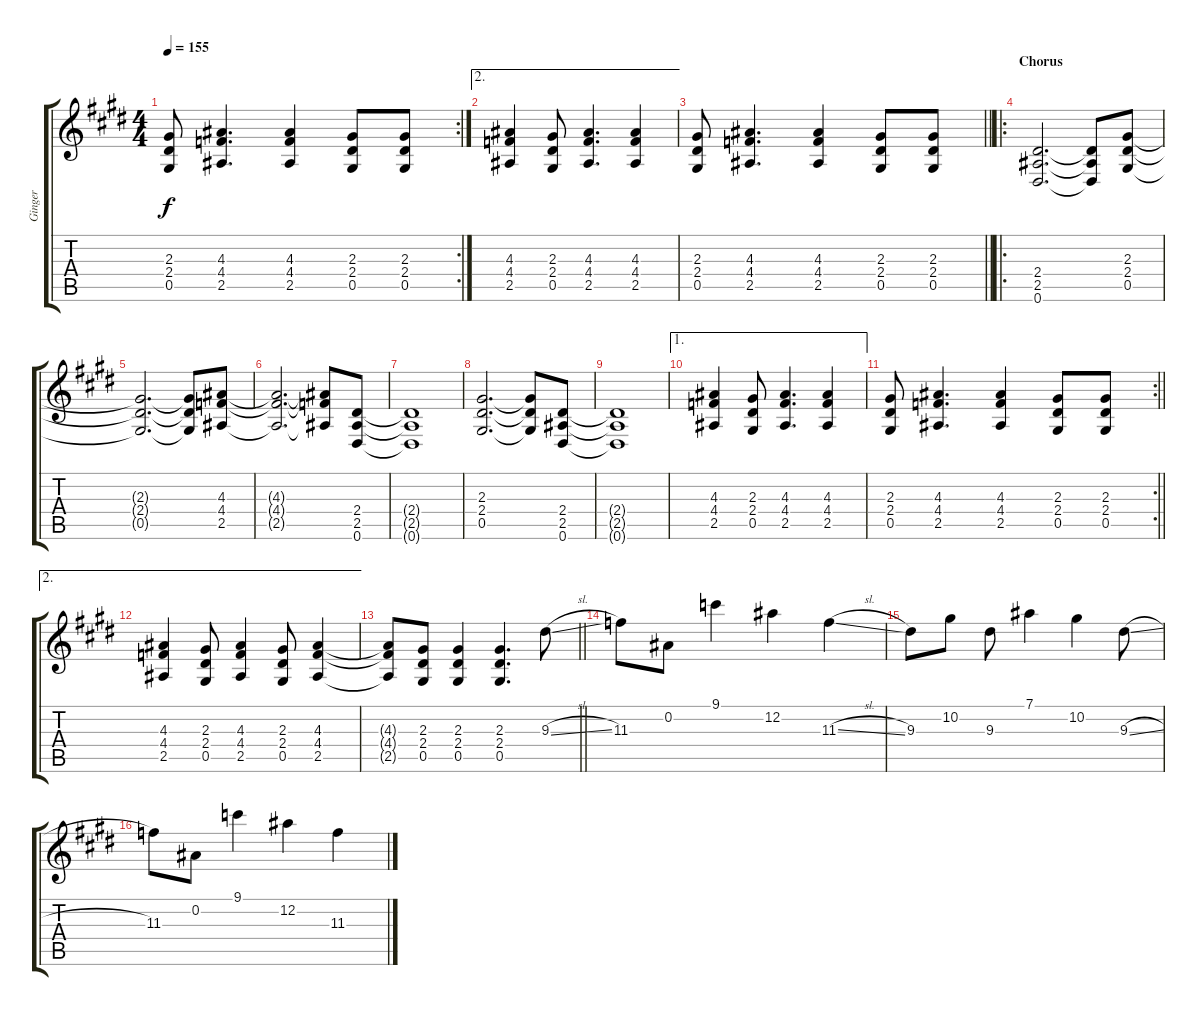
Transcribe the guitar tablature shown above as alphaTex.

\track ("Ginger" "Ginger") {instrument distortionguitar}
\staff {score tabs}
\tuning (Eb4 Bb3 Gb3 Db3 Ab2 Eb2) {hide}
\rc 2
\ts (4 4)
\tempo 155
\clef g2
\ks e
(2.3 2.4 0.5).8{dy f} (4.3 4.4 2.5).4{d} (4.3 4.4 2.5).4 (2.3 2.4 0.5).8 (2.3 2.4 0.5).8 |
\ae 2
(4.3 4.4 2.5).4 (2.3 2.4 0.5).8 (4.3 4.4 2.5).4{d} (4.3 4.4 2.5).4 |
\barLineRight lightlight
(2.3 2.4 0.5).8 (4.3 4.4 2.5).4{d} (4.3 4.4 2.5).4 (2.3 2.4 0.5).8 (2.3 2.4 0.5).8 |
\ro
\section ("" "Chorus")
(2.4 2.5 0.6).2{d} (2.4{t} 2.5{t} 0.6{t}).8 (2.3 2.4 0.5).8 |
(2.3{t} 2.4{t} 0.5{t}).2{d} (2.3{t} 2.4{t} 0.5{t}).8 (4.3 4.4 2.5).8 |
(4.3{t} 4.4{t} 2.5{t}).2{d} (4.3{t} 4.4{t} 2.5{t}).8 (2.4 2.5 0.6).8 |
(2.4{t} 2.5{t} 0.6{t}).1 |
(2.3 2.4 0.5).2{d} (2.3{t} 2.4{t} 0.5{t}).8 (2.4 2.5 0.6).8 |
(2.4{t} 2.5{t} 0.6{t}).1 |
\ae 1
(4.3 4.4 2.5).4 (2.3 2.4 0.5).8 (4.3 4.4 2.5).4{d} (4.3 4.4 2.5).4 |
\rc 2
\barLineRight lightlight
(2.3 2.4 0.5).8 (4.3 4.4 2.5).4{d} (4.3 4.4 2.5).4 (2.3 2.4 0.5).8 (2.3 2.4 0.5).8 |
\ae 2
(4.3 4.4 2.5).4 (2.3 2.4 0.5).8 (4.3 4.4 2.5).4 (2.3 2.4 0.5).8 (4.3 4.4 2.5).4 |
\barLineRight lightlight
(4.3{t} 4.4{t} 2.5{t}).8 (2.3 2.4 0.5).8 (2.3 2.4 0.5).4 (2.3 2.4 0.5).4{d} 9.3{sl}.8 |
11.3.8 0.2.8 9.1.4 12.2.4 11.3{sl}.4 |
9.3.8 10.2.8 9.3.8 7.1.4 10.2.4 9.3{sl}.8 |
11.3.8 0.2.8 9.1.4 12.2.4 11.3{sl}.4
